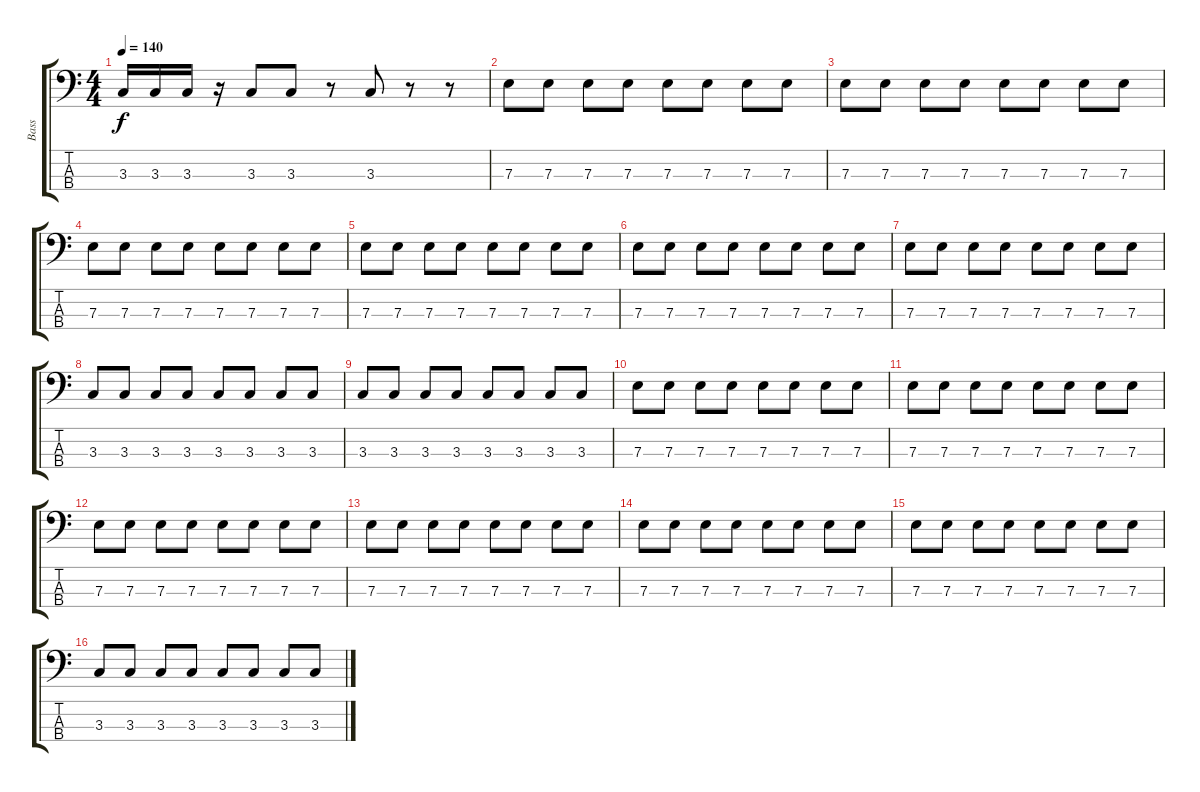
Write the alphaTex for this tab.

\track ("Bass" "Bass") {instrument acousticguitarsteel}
\staff {score tabs}
\tuning (G2 D2 A1 E1) {hide}
\ts (4 4)
\tempo 140
\clef f4
\ks c
3.3.16{dy f} 3.3.16 3.3.16 r.16 3.3.8 3.3.8 r.8 3.3.8 r.8 r.8 |
7.3.8 7.3.8 7.3.8 7.3.8 7.3.8 7.3.8 7.3.8 7.3.8 |
7.3.8 7.3.8 7.3.8 7.3.8 7.3.8 7.3.8 7.3.8 7.3.8 |
7.3.8 7.3.8 7.3.8 7.3.8 7.3.8 7.3.8 7.3.8 7.3.8 |
7.3.8 7.3.8 7.3.8 7.3.8 7.3.8 7.3.8 7.3.8 7.3.8 |
7.3.8 7.3.8 7.3.8 7.3.8 7.3.8 7.3.8 7.3.8 7.3.8 |
7.3.8 7.3.8 7.3.8 7.3.8 7.3.8 7.3.8 7.3.8 7.3.8 |
3.3.8 3.3.8 3.3.8 3.3.8 3.3.8 3.3.8 3.3.8 3.3.8 |
3.3.8 3.3.8 3.3.8 3.3.8 3.3.8 3.3.8 3.3.8 3.3.8 |
7.3.8 7.3.8 7.3.8 7.3.8 7.3.8 7.3.8 7.3.8 7.3.8 |
7.3.8 7.3.8 7.3.8 7.3.8 7.3.8 7.3.8 7.3.8 7.3.8 |
7.3.8 7.3.8 7.3.8 7.3.8 7.3.8 7.3.8 7.3.8 7.3.8 |
7.3.8 7.3.8 7.3.8 7.3.8 7.3.8 7.3.8 7.3.8 7.3.8 |
7.3.8 7.3.8 7.3.8 7.3.8 7.3.8 7.3.8 7.3.8 7.3.8 |
7.3.8 7.3.8 7.3.8 7.3.8 7.3.8 7.3.8 7.3.8 7.3.8 |
3.3.8 3.3.8 3.3.8 3.3.8 3.3.8 3.3.8 3.3.8 3.3.8
